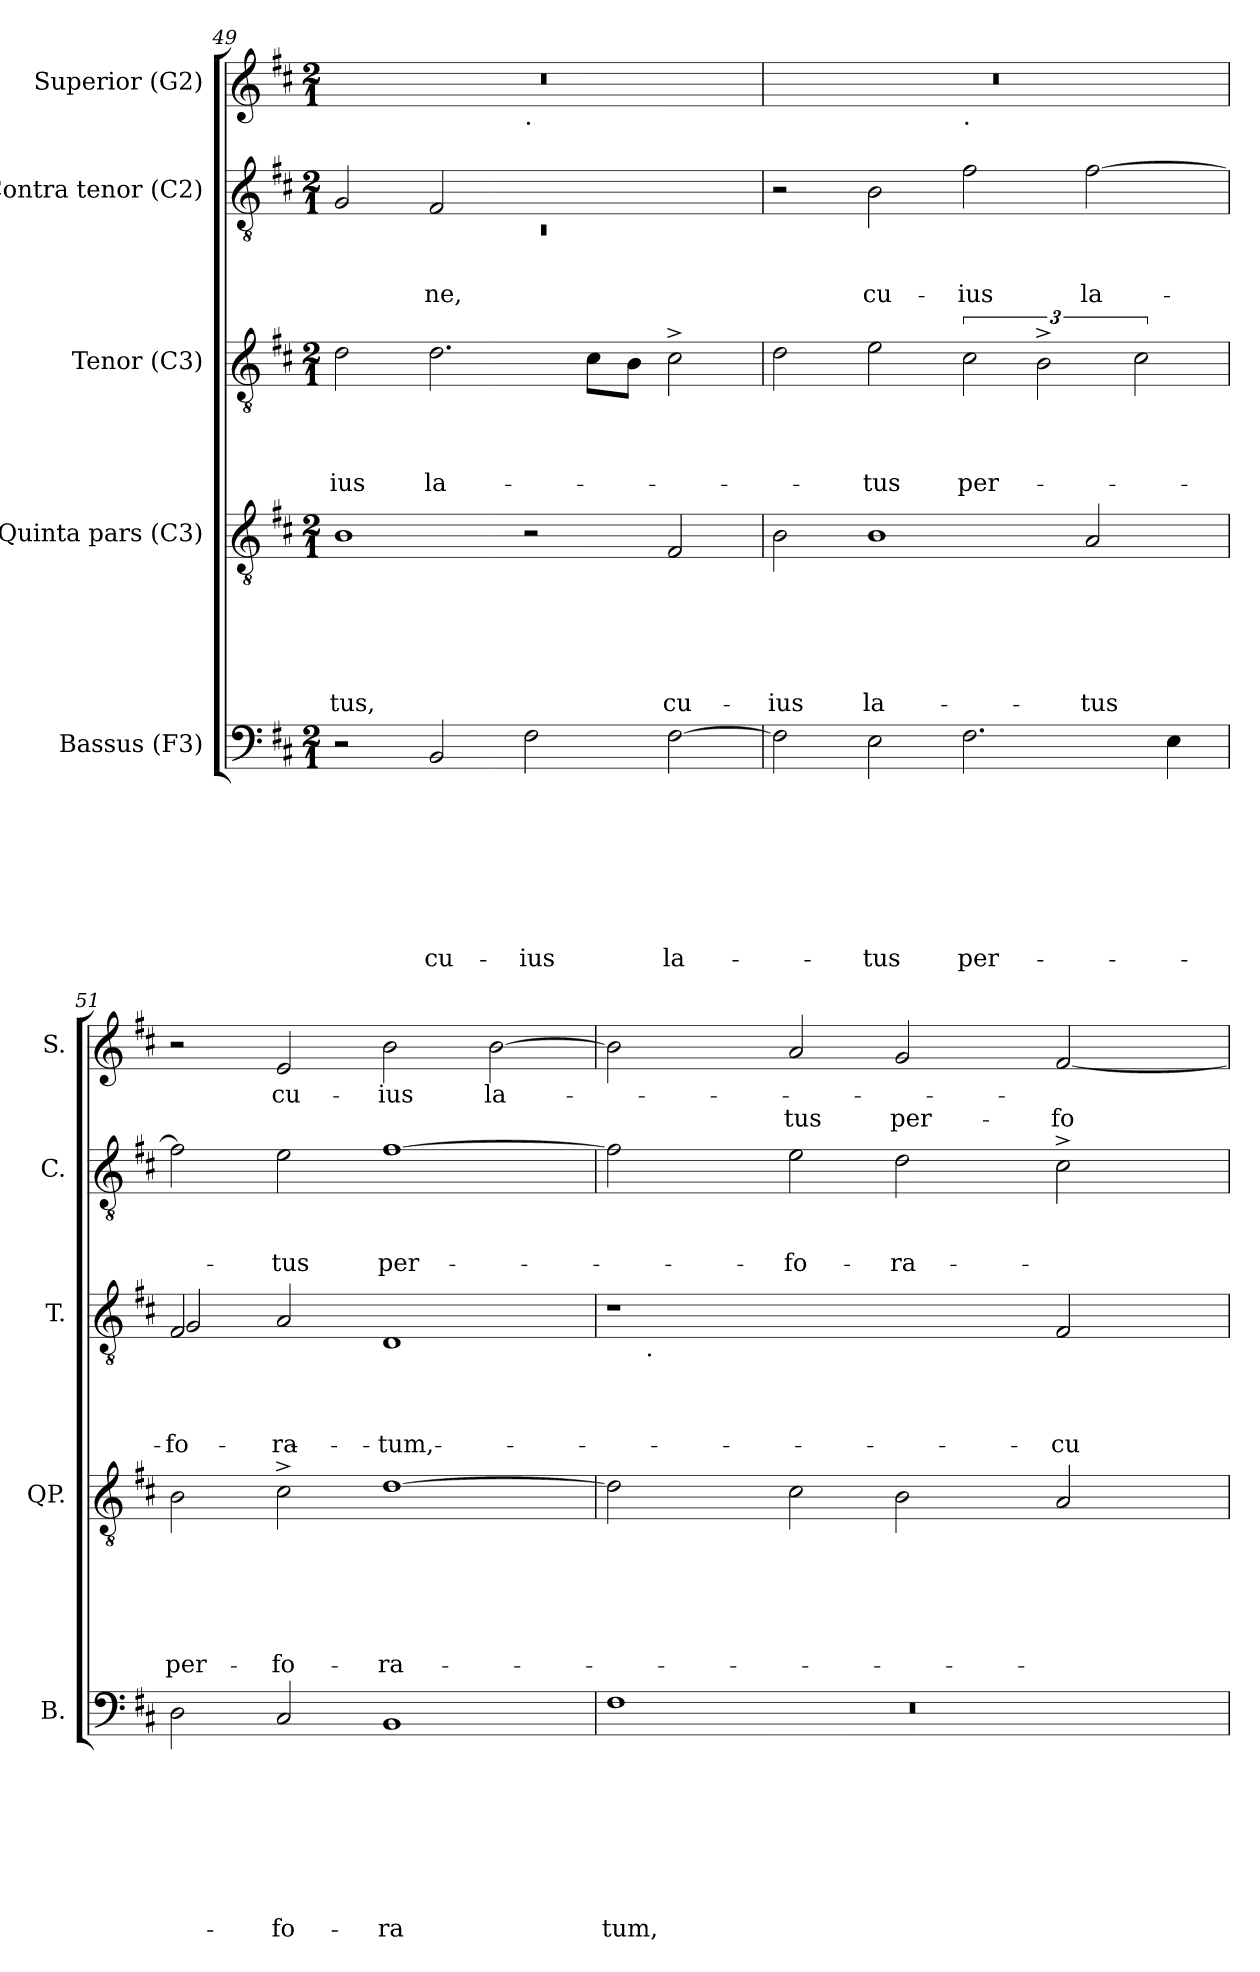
**kern	**text	**text	**text	**text	**text	**text	**text	**text	**kern	**text	**text	**text	**text	**text	**text	**kern	**text	**text	**text	**text	**kern	**text	**text	**text	**kern	**text	**text
*part5	*part5	*part5	*part5	*part5	*part5	*part5	*part5	*part5	*part4	*part4	*part4	*part4	*part4	*part4	*part4	*part3	*part3	*part3	*part3	*part3	*part2	*part2	*part2	*part2	*part1	*part1	*part1
*staff5	*staff5	*staff5	*staff5	*staff5	*staff5	*staff5	*staff5	*staff5	*staff4	*staff4	*staff4	*staff4	*staff4	*staff4	*staff4	*staff3	*staff3	*staff3	*staff3	*staff3	*staff2	*staff2	*staff2	*staff2	*staff1	*staff1	*staff1
*I"Bassus (F3)	*	*	*	*	*	*	*	*	*I"Quinta pars (C3)	*	*	*	*	*	*	*I"Tenor (C3)	*	*	*	*	*I"Contra tenor (C2)	*	*	*	*I"Superior (G2)	*	*
*I'B.	*	*	*	*	*	*	*	*	*I'QP.	*	*	*	*	*	*	*I'T.	*	*	*	*	*I'C.	*	*	*	*I'S.	*	*
*clefF4	*	*	*	*	*	*	*	*	*clefGv2	*	*	*	*	*	*	*clefGv2	*	*	*	*	*clefGv2	*	*	*	*clefG2	*	*
*k[f#c#]	*	*	*	*	*	*	*	*	*k[f#c#]	*	*	*	*	*	*	*k[f#c#]	*	*	*	*	*k[f#c#]	*	*	*	*k[f#c#]	*	*
*D:	*	*	*	*	*	*	*	*	*D:	*	*	*	*	*	*	*D:	*	*	*	*	*D:	*	*	*	*D:	*	*
*M2/1	*	*	*	*	*	*	*	*	*M2/1	*	*	*	*	*	*	*M2/1	*	*	*	*	*M2/1	*	*	*	*M2/1	*	*
=49	=49	=49	=49	=49	=49	=49	=49	=49	=49	=49	=49	=49	=49	=49	=49	=49	=49	=49	=49	=49	=49	=49	=49	=49	=49	=49	=49
*	*	*	*	*	*	*	*	*	*	*	*	*	*	*	*	*	*	*	*	*	*^	*	*	*	*	*	*
!	!	!	!	!	!	!	!	!	!	!	!	!	!	!	!LO:LY:b	!	!	!	!	!LO:LY:b	!	!LO:N:vis=1	!	!	!	!	!	!
*	*	*	*	*	*	*	*	*	*	*	*	*	*	*	*	*	*	*	*	*	*	*	*	*	*	*^	*	*
2r	.	.	.	.	.	.	.	.	1B	.	.	.	.	.	-tus,	2d\	.	.	.	-ius	2G/	0rC	.	.	.	0r	1ryy	.	.
!	!	!	!	!	!	!	!	!LO:LY:b	!	!	!	!	!	!	!	!	!	!	!	!LO:LY:b	!	!	!	!	!LO:LY:b	!	!	!	!
2BB/	.	.	.	.	.	.	.	cu-	.	.	.	.	.	.	.	2.d\	.	.	.	la-	2F#/	.	.	.	-ne,	.	.	.	.
!	!	!	!	!	!	!	!	!	!	!	!	!	!	!	!	!	!	!	!	!	!	!	!	!	!	!	!LO:TX:b:t=.	!	!
!	!	!	!	!	!	!	!	!LO:LY:b	!	!	!	!	!	!	!	!	!	!	!	!	!	!	!	!	!	!	!	!	!
2F#\	.	.	.	.	.	.	.	-ius	2r	.	.	.	.	.	.	.	.	.	.	.	1ryy	.	.	.	.	.	1ryy	.	.
.	.	.	.	.	.	.	.	.	.	.	.	.	.	.	.	8c#\L	.	.	.	.	.	.	.	.	.	.	.	.	.
.	.	.	.	.	.	.	.	.	.	.	.	.	.	.	.	8B\J	.	.	.	.	.	.	.	.	.	.	.	.	.
!	!	!	!	!	!	!	!	!LO:LY:b	!	!	!	!	!	!	!LO:LY:b	!	!	!	!	!	!	!	!	!	!	!	!	!	!
[>2F#\	.	.	.	.	.	.	.	la-	2F#/	.	.	.	.	.	cu-	2c#^>\	.	.	.	.	.	.	.	.	.	.	.	.	.
*	*	*	*	*	*	*	*	*	*	*	*	*	*	*	*	*	*	*	*	*	*v	*v	*	*	*	*	*	*	*
=50	=50	=50	=50	=50	=50	=50	=50	=50	=50	=50	=50	=50	=50	=50	=50	=50	=50	=50	=50	=50	=50	=50	=50	=50	=50	=50	=50	=50
!	!	!	!	!	!	!	!	!	!	!	!	!	!	!	!LO:LY:b	!	!	!	!	!	!	!	!	!	!	!	!	!
2F#\]	.	.	.	.	.	.	.	.	2B\	.	.	.	.	.	-ius	2d\	.	.	.	.	2r	.	.	.	0r	1ryy	.	.
!	!	!	!	!	!	!	!	!LO:LY:b	!	!	!	!	!	!	!LO:LY:b	!	!	!	!	!LO:LY:b	!	!	!	!LO:LY:b	!	!	!	!
2E\	.	.	.	.	.	.	.	-tus	1B	.	.	.	.	.	la-	2e\	.	.	.	-tus	2B\	.	.	cu-	.	.	.	.
!	!	!	!	!	!	!	!	!	!	!	!	!	!	!	!	!	!	!	!	!	!	!	!	!	!	!LO:TX:b:t=.	!	!
!	!	!	!	!	!	!	!	!LO:LY:b	!	!	!	!	!	!	!	!	!	!	!	!LO:LY:b	!	!	!	!LO:LY:b	!	!	!	!
2.F#\	.	.	.	.	.	.	.	per-	.	.	.	.	.	.	.	3c#\	.	.	.	per-	2f#\	.	.	-ius	.	1ryy	.	.
.	.	.	.	.	.	.	.	.	.	.	.	.	.	.	.	3B^>\	.	.	.	.	.	.	.	.	.	.	.	.
!	!	!	!	!	!	!	!	!	!	!	!	!	!	!	!LO:LY:b	!	!	!	!	!	!	!	!	!LO:LY:b	!	!	!	!
.	.	.	.	.	.	.	.	.	2A/	.	.	.	.	.	-tus	.	.	.	.	.	[>2f#\	.	.	la-	.	.	.	.
.	.	.	.	.	.	.	.	.	.	.	.	.	.	.	.	3c#\	.	.	.	.	.	.	.	.	.	.	.	.
4E\	.	.	.	.	.	.	.	.	.	.	.	.	.	.	.	.	.	.	.	.	.	.	.	.	.	.	.	.
=51	=51	=51	=51	=51	=51	=51	=51	=51	=51	=51	=51	=51	=51	=51	=51	=51	=51	=51	=51	=51	=51	=51	=51	=51	=51	=51	=51	=51
!	!	!	!	!	!	!	!	!	!	!	!	!	!	!	!LO:LY:b	!	!	!	!	!LO:LY:b	!	!	!	!	!	!	!	!
*	*	*	*	*	*	*	*	*	*	*	*	*	*	*	*	*^	*	*	*	*	*	*	*	*	*v	*v	*	*
2D\	.	.	.	.	.	.	.	.	2B\	.	.	.	.	.	per-	2F#/	2G>/	.	.	.	-fo-	2f#\]	.	.	.	2r	.	.
!	!	!	!	!	!	!	!	!LO:LY:b	!	!	!	!	!	!	!LO:LY:b	!	!	!	!	!	!LO:LY:b	!	!	!	!LO:LY:b	!	!LO:LY:b	!
2C#/	.	.	.	.	.	.	.	-fo-	2c#^>\	.	.	.	.	.	-fo-	1.ryy	2A/	.	.	.	-ra-	2e\	.	.	-tus	2e/	cu-	.
!	!	!	!	!	!	!	!	!LO:LY:b	!	!	!	!	!	!	!LO:LY:b	!	!	!	!	!	!LO:LY:b	!	!	!	!LO:LY:b	!	!LO:LY:b	!
1BB	.	.	.	.	.	.	.	-ra-	[<1d	.	.	.	.	.	-ra-	.	1D	.	.	.	-tum,	[<1f#	.	.	per-	2b\	-ius	.
!	!	!	!	!	!	!	!	!	!	!	!	!	!	!	!	!	!	!	!	!	!	!	!	!	!	!	!LO:LY:b	!
.	.	.	.	.	.	.	.	.	.	.	.	.	.	.	.	.	.	.	.	.	.	.	.	.	.	[<2b\	la-	.
!!LO:LB:g=z
=52	=52	=52	=52	=52	=52	=52	=52	=52	=52	=52	=52	=52	=52	=52	=52	=52	=52	=52	=52	=52	=52	=52	=52	=52	=52	=52	=52	=52
*^	*	*	*	*	*	*	*	*	*	*	*	*	*	*	*	*	*	*	*	*	*	*	*	*	*	*	*	*
*	*^	*	*	*	*	*	*	*	*	*	*	*	*	*	*	*	*	*	*	*	*	*	*	*	*	*	*	*	*
!	!	!LO:N:vis=1	!	!	!	!	!	!	!	!LO:LY:b	!	!	!	!	!	!	!	!	!	!	!	!	!	!	!	!	!	!	!	!
4ryy	1F#	0r	.	.	.	.	.	.	.	-tum,	2d\]	.	.	.	.	.	.	1r	16.ryy	.	.	.	.	2f#\]	.	.	.	2b\]	.	.
!	!	!	!	!	!	!	!	!	!	!	!	!	!	!	!	!	!	!	!LO:TX:b:t=.	!	!	!	!	!	!	!	!	!	!	!
.	.	.	.	.	.	.	.	.	.	.	.	.	.	.	.	.	.	.	1ryy	.	.	.	.	.	.	.	.	.	.	.
16.ryy	.	.	.	.	.	.	.	.	.	.	.	.	.	.	.	.	.	.	.	.	.	.	.	.	.	.	.	.	.	.
1ryy	.	.	.	.	.	.	.	.	.	.	.	.	.	.	.	.	.	.	.	.	.	.	.	.	.	.	.	.	.	.
!	!	!	!	!	!	!	!	!	!	!	!	!	!	!	!	!	!	!	!	!	!	!	!	!	!	!	!LO:LY:b	!	!	!LO:LY:b
.	.	.	.	.	.	.	.	.	.	.	2c#\	.	.	.	.	.	.	.	.	.	.	.	.	2e\	.	.	-fo-	2a/	.	tus
!	!	!	!	!	!	!	!	!	!	!	!	!	!	!	!	!	!	!	!	!	!	!	!	!	!	!	!LO:LY:b	!	!	!LO:LY:b
.	1ryy	.	.	.	.	.	.	.	.	.	2B\	.	.	.	.	.	.	2ryy	.	.	.	.	.	2d\	.	.	-ra-	2g/	.	per-
.	.	.	.	.	.	.	.	.	.	.	.	.	.	.	.	.	.	.	2ryy	.	.	.	.	.	.	.	.	.	.	.
2ryy	.	.	.	.	.	.	.	.	.	.	.	.	.	.	.	.	.	.	.	.	.	.	.	.	.	.	.	.	.	.
!	!	!	!	!	!	!	!	!	!	!	!	!	!	!	!	!	!	!	!	!	!	!	!LO:LY:b	!	!	!	!	!	!	!LO:LY:b
.	.	.	.	.	.	.	.	.	.	.	2A/	.	.	.	.	.	.	2F#/	.	.	.	.	cu-	2c#^>\	.	.	.	[<2f#/	.	-fo-
.	.	.	.	.	.	.	.	.	.	.	.	.	.	.	.	.	.	.	4ryy	.	.	.	.	.	.	.	.	.	.	.
8ryy	.	.	.	.	.	.	.	.	.	.	.	.	.	.	.	.	.	.	8ryy	.	.	.	.	.	.	.	.	.	.	.
32ryy	.	.	.	.	.	.	.	.	.	.	.	.	.	.	.	.	.	.	32ryy	.	.	.	.	.	.	.	.	.	.	.
*v	*v	*v	*	*	*	*	*	*	*	*	*	*	*	*	*	*	*	*v	*v	*	*	*	*	*	*	*	*	*	*	*
=	=	=	=	=	=	=	=	=	=	=	=	=	=	=	=	=	=	=	=	=	=	=	=	=	=	=	=
*-	*-	*-	*-	*-	*-	*-	*-	*-	*-	*-	*-	*-	*-	*-	*-	*-	*-	*-	*-	*-	*-	*-	*-	*-	*-	*-	*-
